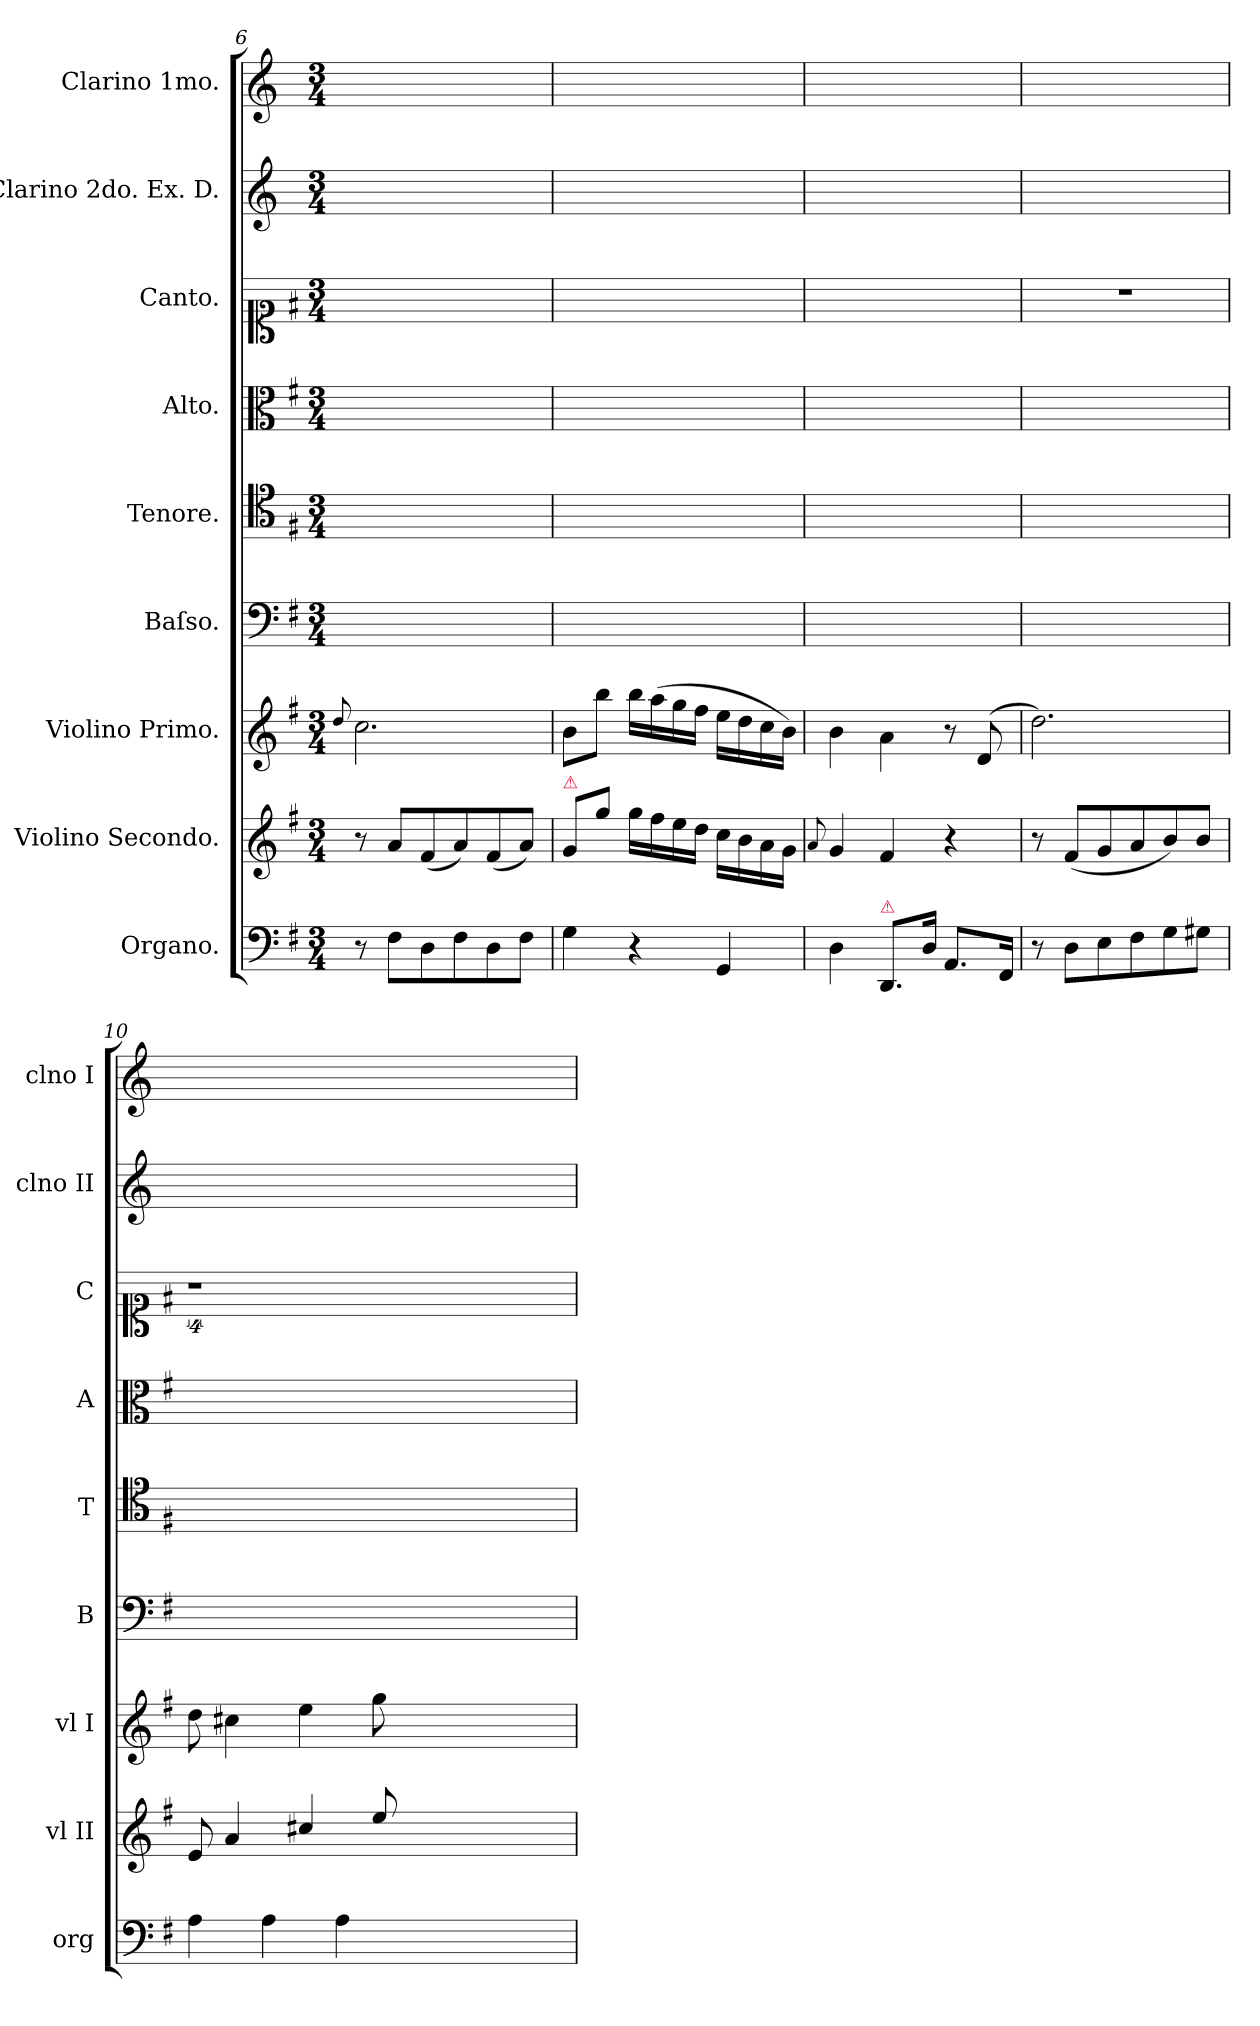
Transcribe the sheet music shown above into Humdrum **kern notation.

**kern	**kern	**kern	**kern	**kern	**kern	**kern	**kern	**kern
*part9	*part8	*part7	*part6	*part5	*part4	*part3	*part2	*part1
*staff9	*staff8	*staff7	*staff6	*staff5	*staff4	*staff3	*staff2	*staff1
*I"Organo.	*I"Violino Secondo.	*I"Violino Primo.	*I"Baſso.	*I"Tenore.	*I"Alto.	*I"Canto.	*I"Clarino 2do. Ex. D.	*I"Clarino 1mo.
*I'org	*I'vl II	*I'vl I	*I'B	*I'T	*I'A	*I'C	*I'clno II	*I'clno I
*clefF4	*clefG2	*clefG2	*clefF4	*clefC4	*clefC3	*clefC1	*clefG2	*clefG2
*	*	*	*	*	*	*	*ITrd-4c-7	*ITrd3c5
*k[f#]	*k[f#]	*k[f#]	*k[f#]	*k[f#]	*k[f#]	*k[f#]	*k[f#]	*k[f#]
*G:	*G:	*G:	*G:	*G:	*G:	*G:	*G:	*G:
*M3/4	*M3/4	*M3/4	*M3/4	*M3/4	*M3/4	*M3/4	*M3/4	*M3/4
=6	=6	=6	=6	=6	=6	=6	=6	=6
.	.	8qqdd/	.	.	.	.	.	.
8r	8r	2.cc\	2.ryy	2.ryy	2.ryy	2.ryy	2.ryy	2.ryy
8F#\L	8a/L	.	.	.	.	.	.	.
8D\	(8f#/	.	.	.	.	.	.	.
8F#\	8a/)	.	.	.	.	.	.	.
8D\	(8f#/	.	.	.	.	.	.	.
8F#\J	8a/J)	.	.	.	.	.	.	.
=7	=7	=7	=7	=7	=7	=7	=7	=7
!	!LO:TX:a:color=crimson:t=⚠	!	!	!	!	!	!	!
4G\	8g/L	8b\L	2.ryy	2.ryy	2.ryy	2.ryy	2.ryy	2.ryy
.	8gg\J	8bb\J	.	.	.	.	.	.
4r	16gg\LL	16bb\LL	.	.	.	.	.	.
.	16ff#\	(16aa\	.	.	.	.	.	.
.	16ee\	16gg\	.	.	.	.	.	.
.	16dd\JJ	16ff#\JJ	.	.	.	.	.	.
4GG/	16cc\LL	16ee\LL	.	.	.	.	.	.
.	16b\	16dd\	.	.	.	.	.	.
.	16a\	16cc\	.	.	.	.	.	.
.	16g\JJ	16b\JJ)	.	.	.	.	.	.
=8	=8	=8	=8	=8	=8	=8	=8	=8
.	8qqa/	.	.	.	.	.	.	.
4D\	4g/	4b\	2.ryy	2.ryy	2.ryy	2.ryy	2.ryy	2.ryy
!LO:TX:a:color=crimson:t=⚠	!	!	!	!	!	!	!	!
8.DD/L	4f#/	4a\	.	.	.	.	.	.
16D\Jk	.	.	.	.	.	.	.	.
8.AA/L	4r	8r	.	.	.	.	.	.
.	.	(8d/	.	.	.	.	.	.
16FF#/Jk	.	.	.	.	.	.	.	.
=9	=9	=9	=9	=9	=9	=9	=9	=9
8r	8r	2.dd\)	2.ryy	2.ryy	2.ryy	2.r	2.ryy	2.ryy
8D\L	(8f#/L	.	.	.	.	.	.	.
8E\	8g/	.	.	.	.	.	.	.
8F#\	8a/	.	.	.	.	.	.	.
8G\	8b/)	.	.	.	.	.	.	.
8G#X\J	8b/J	.	.	.	.	.	.	.
=10	=10	=10	=10	=10	=10	=10	=10	=10
4A\	8e/	8dd\	2.ryy	2.ryy	2.ryy	4%9r	2.ryy	2.ryy
.	4a/	4cc#X\	.	.	.	.	.	.
4A\	.	.	.	.	.	.	.	.
.	4cc#X/	4ee\	.	.	.	.	.	.
4A\	.	.	.	.	.	.	.	.
.	8ee/	8gg\	.	.	.	.	.	.
1.ryy	1.ryy	1.ryy	1.ryy	1.ryy	1.ryy	.	1.ryy	1.ryy
=	=	=	=	=	=	=	=	=
*-	*-	*-	*-	*-	*-	*-	*-	*-
